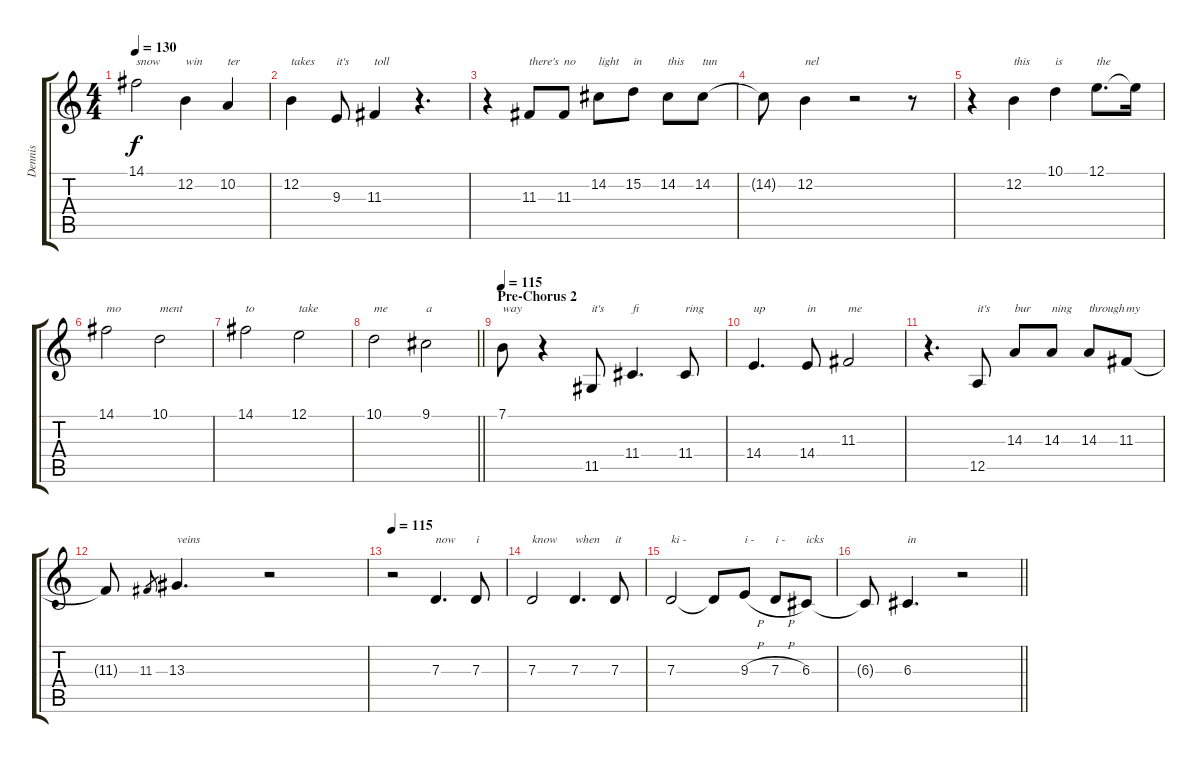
\track ("Dennis" "Dennis") {instrument tenorsax}
\staff {score tabs}
\tuning (E4 B3 G3 D3 A2 E2) {hide}
\ts (4 4)
\tempo 130
\clef g2
\ks c
14.1.2{txt "snow" dy f} 12.2.4{txt "win"} 10.2.4{txt "ter"} |
12.2.4{txt "takes"} 9.3.8{txt "it's"} 11.3.4{txt "toll"} r.4{d} |
r.4 11.3.8{txt "there's"} 11.3.8{txt "no"} 14.2.8{txt "light"} 15.2.8{txt "in"} 14.2.8{txt "this"} 14.2.8{txt "tun"} |
14.2{t}.8 12.2.4{txt "nel"} r.2 r.8 |
r.4 12.2.4{txt "this"} 10.1.4{txt "is"} 12.1.8{d txt "the"} 12.1{t}.16 |
14.1.2{txt "mo"} 10.1.2{txt "ment"} |
14.1.2{txt "to"} 12.1.2{txt "take"} |
\barLineRight lightlight
10.1.2{txt "me"} 9.1.2{txt "a"} |
\section ("" "Pre-Chorus 2")
\tempo 115
7.1.8{txt "way"} r.4 11.5.8{txt "it's"} 11.4.4{d txt "fi"} 11.4.8{txt "ring"} |
14.4.4{d txt "up"} 14.4.8{txt "in"} 11.3.2{txt "me"} |
r.4{d} 12.5.8{txt "it's"} 14.3.8{txt "bur"} 14.3.8{txt "ning"} 14.3.8{txt "through"} 11.3.8{txt "my"} |
11.3{t}.8 11.3.8{gr} 13.3.4{d txt "veins"} r.2 |
\tempo 115
r.2 7.3.4{d txt "now"} 7.3.8{txt "i"} |
7.3.2{txt "know"} 7.3.4{d txt "when"} 7.3.8{txt "it"} |
7.3.2{txt "ki -"} 7.3{t}.8 9.3{h}.8{txt "i -"} 7.3{h}.8{txt "i -"} 6.3.8{txt "icks"} |
\barLineRight lightlight
6.3{t}.8 6.3.4{d txt "in"} r.2
